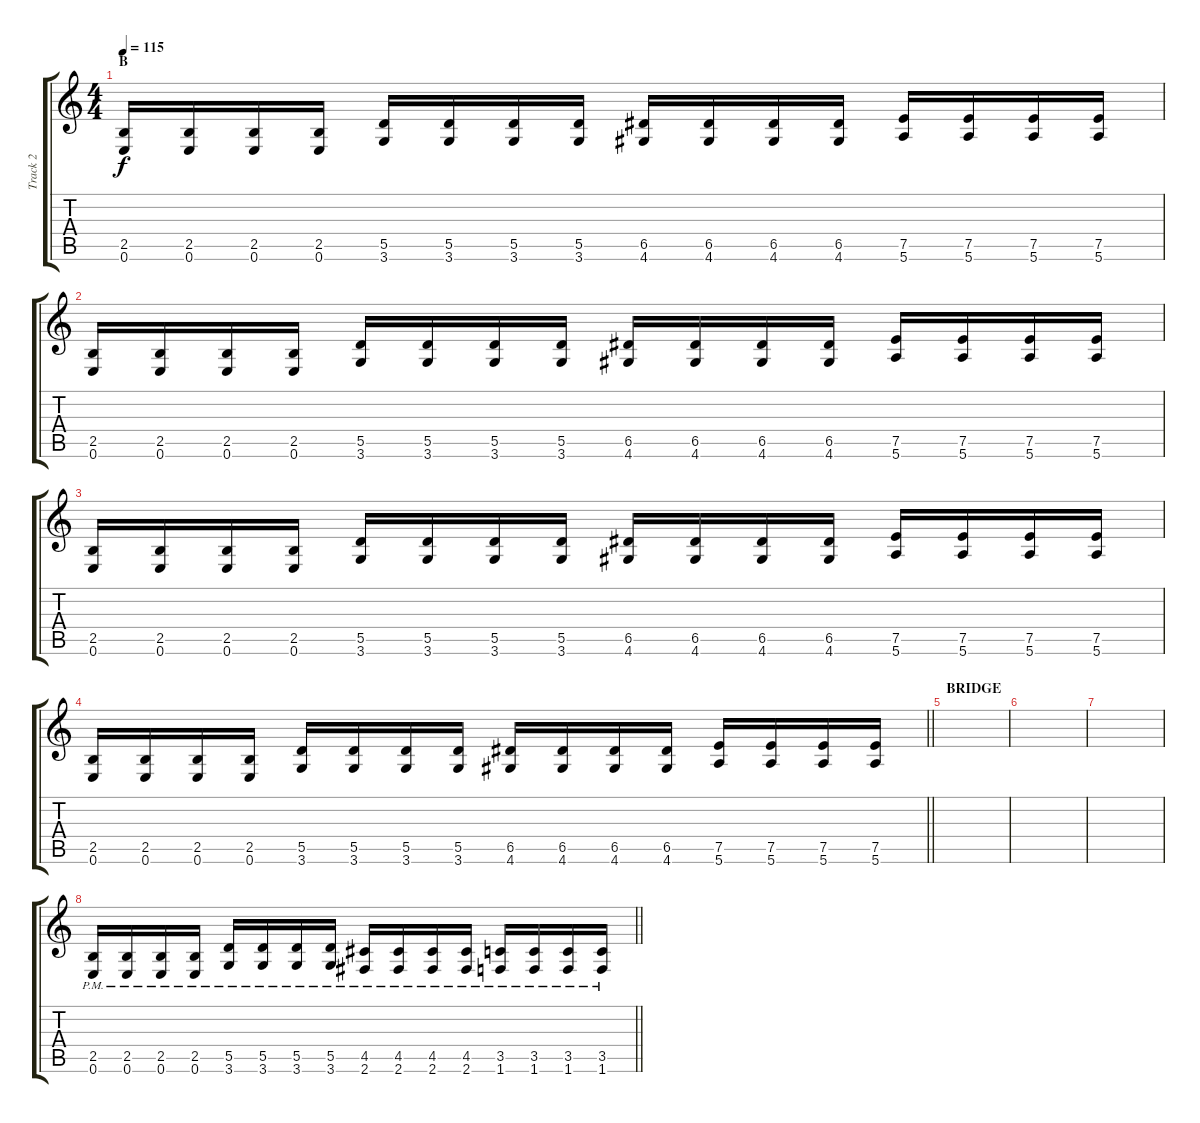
\track ("Track 2" "Track 2") {instrument distortionguitar}
\staff {score tabs}
\tuning (E4 B3 G3 D3 A2 E2) {hide}
\ts (4 4)
\section ("" "B")
\tempo 115
\clef g2
\ks c
(2.5 0.6).16{dy f} (2.5 0.6).16 (2.5 0.6).16 (2.5 0.6).16 (5.5 3.6).16 (5.5 3.6).16 (5.5 3.6).16 (5.5 3.6).16 (6.5 4.6).16 (6.5 4.6).16 (6.5 4.6).16 (6.5 4.6).16 (7.5 5.6).16 (7.5 5.6).16 (7.5 5.6).16 (7.5 5.6).16 |
(2.5 0.6).16 (2.5 0.6).16 (2.5 0.6).16 (2.5 0.6).16 (5.5 3.6).16 (5.5 3.6).16 (5.5 3.6).16 (5.5 3.6).16 (6.5 4.6).16 (6.5 4.6).16 (6.5 4.6).16 (6.5 4.6).16 (7.5 5.6).16 (7.5 5.6).16 (7.5 5.6).16 (7.5 5.6).16 |
(2.5 0.6).16 (2.5 0.6).16 (2.5 0.6).16 (2.5 0.6).16 (5.5 3.6).16 (5.5 3.6).16 (5.5 3.6).16 (5.5 3.6).16 (6.5 4.6).16 (6.5 4.6).16 (6.5 4.6).16 (6.5 4.6).16 (7.5 5.6).16 (7.5 5.6).16 (7.5 5.6).16 (7.5 5.6).16 |
\barLineRight lightlight
(2.5 0.6).16 (2.5 0.6).16 (2.5 0.6).16 (2.5 0.6).16 (5.5 3.6).16 (5.5 3.6).16 (5.5 3.6).16 (5.5 3.6).16 (6.5 4.6).16 (6.5 4.6).16 (6.5 4.6).16 (6.5 4.6).16 (7.5 5.6).16 (7.5 5.6).16 (7.5 5.6).16 (7.5 5.6).16 |
\section ("" "BRIDGE")
|
|
|
\barLineRight lightlight
(2.5{pm} 0.6{pm}).16 (2.5{pm} 0.6{pm}).16 (2.5{pm} 0.6{pm}).16 (2.5{pm} 0.6{pm}).16 (5.5{pm} 3.6{pm}).16 (5.5{pm} 3.6{pm}).16 (5.5{pm} 3.6{pm}).16 (5.5{pm} 3.6{pm}).16 (4.5{pm} 2.6{pm}).16 (4.5{pm} 2.6{pm}).16 (4.5{pm} 2.6{pm}).16 (4.5{pm} 2.6{pm}).16 (3.5{pm} 1.6{pm}).16 (3.5{pm} 1.6{pm}).16 (3.5{pm} 1.6{pm}).16 (3.5{pm} 1.6{pm}).16
